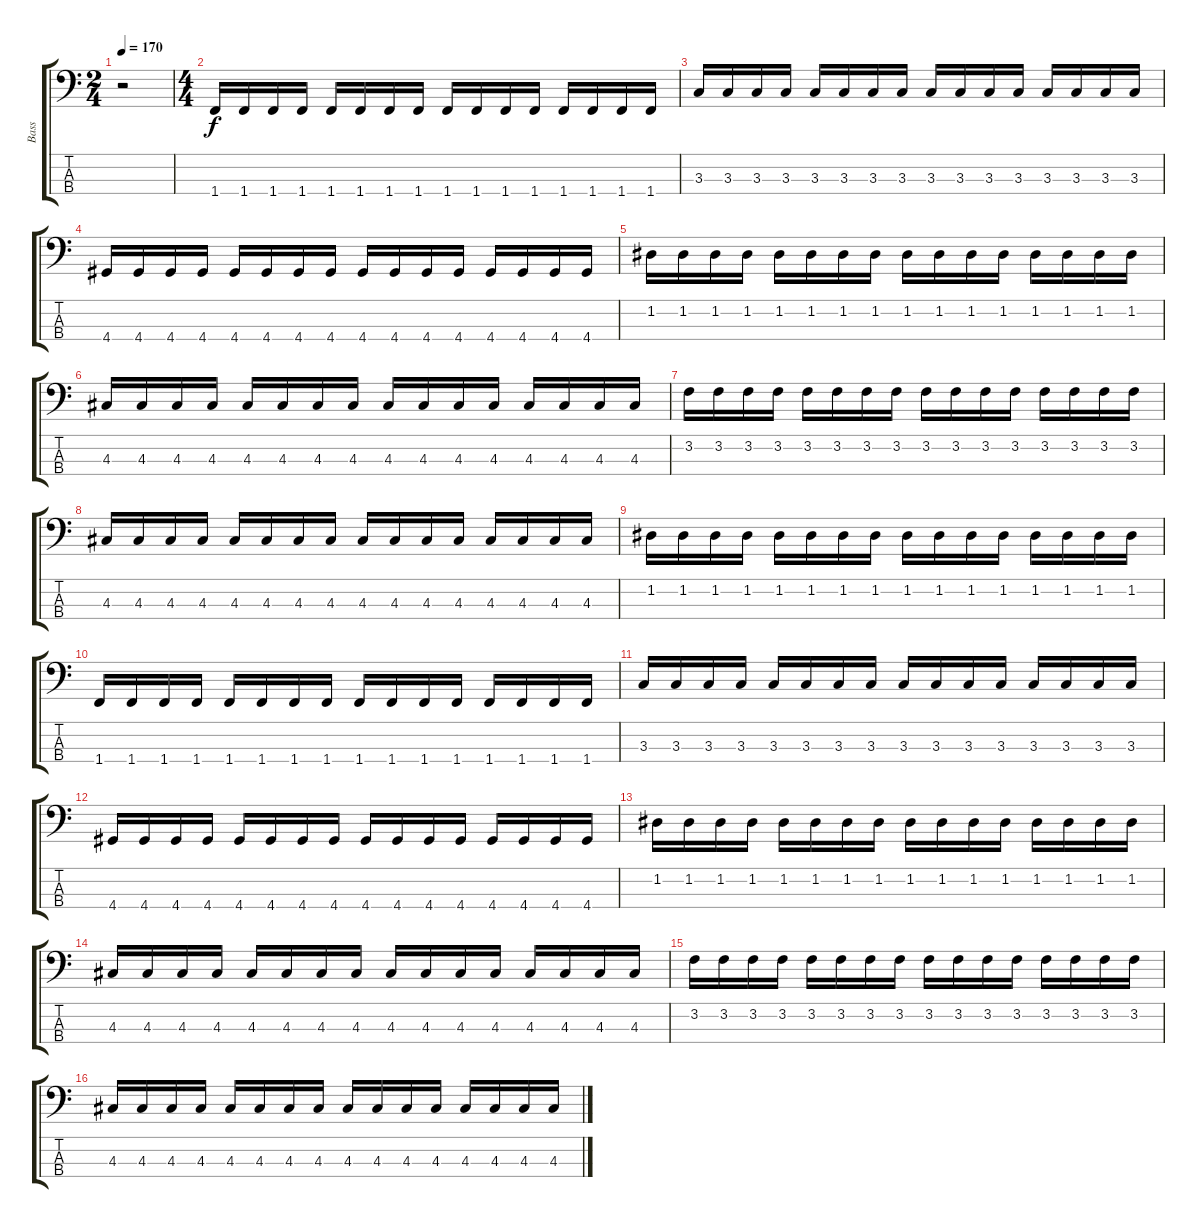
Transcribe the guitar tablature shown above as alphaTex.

\track ("Bass" "Bass") {instrument electricbassfinger}
\staff {score tabs}
\tuning (G2 D2 A1 E1) {hide}
\ts (2 4)
\tempo 170
\clef f4
\ks c
r.2{dy f instrument electricbassfinger} |
\ts (4 4)
1.4.16 1.4.16 1.4.16 1.4.16 1.4.16 1.4.16 1.4.16 1.4.16 1.4.16 1.4.16 1.4.16 1.4.16 1.4.16 1.4.16 1.4.16 1.4.16 |
3.3.16 3.3.16 3.3.16 3.3.16 3.3.16 3.3.16 3.3.16 3.3.16 3.3.16 3.3.16 3.3.16 3.3.16 3.3.16 3.3.16 3.3.16 3.3.16 |
4.4.16 4.4.16 4.4.16 4.4.16 4.4.16 4.4.16 4.4.16 4.4.16 4.4.16 4.4.16 4.4.16 4.4.16 4.4.16 4.4.16 4.4.16 4.4.16 |
1.2.16 1.2.16 1.2.16 1.2.16 1.2.16 1.2.16 1.2.16 1.2.16 1.2.16 1.2.16 1.2.16 1.2.16 1.2.16 1.2.16 1.2.16 1.2.16 |
4.3.16 4.3.16 4.3.16 4.3.16 4.3.16 4.3.16 4.3.16 4.3.16 4.3.16 4.3.16 4.3.16 4.3.16 4.3.16 4.3.16 4.3.16 4.3.16 |
3.2.16 3.2.16 3.2.16 3.2.16 3.2.16 3.2.16 3.2.16 3.2.16 3.2.16 3.2.16 3.2.16 3.2.16 3.2.16 3.2.16 3.2.16 3.2.16 |
4.3.16 4.3.16 4.3.16 4.3.16 4.3.16 4.3.16 4.3.16 4.3.16 4.3.16 4.3.16 4.3.16 4.3.16 4.3.16 4.3.16 4.3.16 4.3.16 |
1.2.16 1.2.16 1.2.16 1.2.16 1.2.16 1.2.16 1.2.16 1.2.16 1.2.16 1.2.16 1.2.16 1.2.16 1.2.16 1.2.16 1.2.16 1.2.16 |
1.4.16 1.4.16 1.4.16 1.4.16 1.4.16 1.4.16 1.4.16 1.4.16 1.4.16 1.4.16 1.4.16 1.4.16 1.4.16 1.4.16 1.4.16 1.4.16 |
3.3.16 3.3.16 3.3.16 3.3.16 3.3.16 3.3.16 3.3.16 3.3.16 3.3.16 3.3.16 3.3.16 3.3.16 3.3.16 3.3.16 3.3.16 3.3.16 |
4.4.16 4.4.16 4.4.16 4.4.16 4.4.16 4.4.16 4.4.16 4.4.16 4.4.16 4.4.16 4.4.16 4.4.16 4.4.16 4.4.16 4.4.16 4.4.16 |
1.2.16 1.2.16 1.2.16 1.2.16 1.2.16 1.2.16 1.2.16 1.2.16 1.2.16 1.2.16 1.2.16 1.2.16 1.2.16 1.2.16 1.2.16 1.2.16 |
4.3.16 4.3.16 4.3.16 4.3.16 4.3.16 4.3.16 4.3.16 4.3.16 4.3.16 4.3.16 4.3.16 4.3.16 4.3.16 4.3.16 4.3.16 4.3.16 |
3.2.16 3.2.16 3.2.16 3.2.16 3.2.16 3.2.16 3.2.16 3.2.16 3.2.16 3.2.16 3.2.16 3.2.16 3.2.16 3.2.16 3.2.16 3.2.16 |
4.3.16 4.3.16 4.3.16 4.3.16 4.3.16 4.3.16 4.3.16 4.3.16 4.3.16 4.3.16 4.3.16 4.3.16 4.3.16 4.3.16 4.3.16 4.3.16
